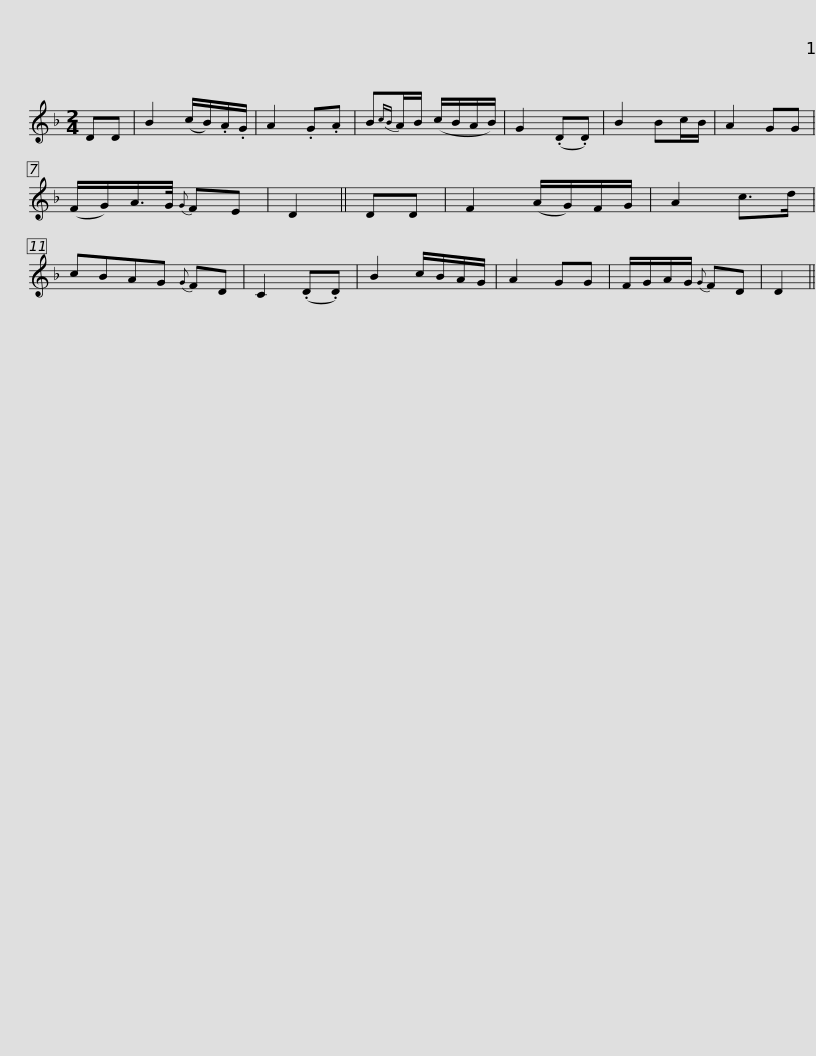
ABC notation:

X:1
L:1/8
M:2/4
I:linebreak $
K:Dmin
V:1 treble
V:1
 DD | B2 (c/B/).A/.G/ | A2 .G.A | B{cB}A/B/ (c/B/A/B/) | G2 (.D.D) | %5
 B2 Bc/B/ | A2 GG | (F/G/)A/>G/{G} FE | D2 || DD |$ %10
 F2 (A/G/)F/G/ | A2 c>d | cBAG{G} FD | C2 (.D.D) | B2 c/B/A/G/ | %15
 A2 GG | F/G/A/G/{G} FD | D2 || %18
